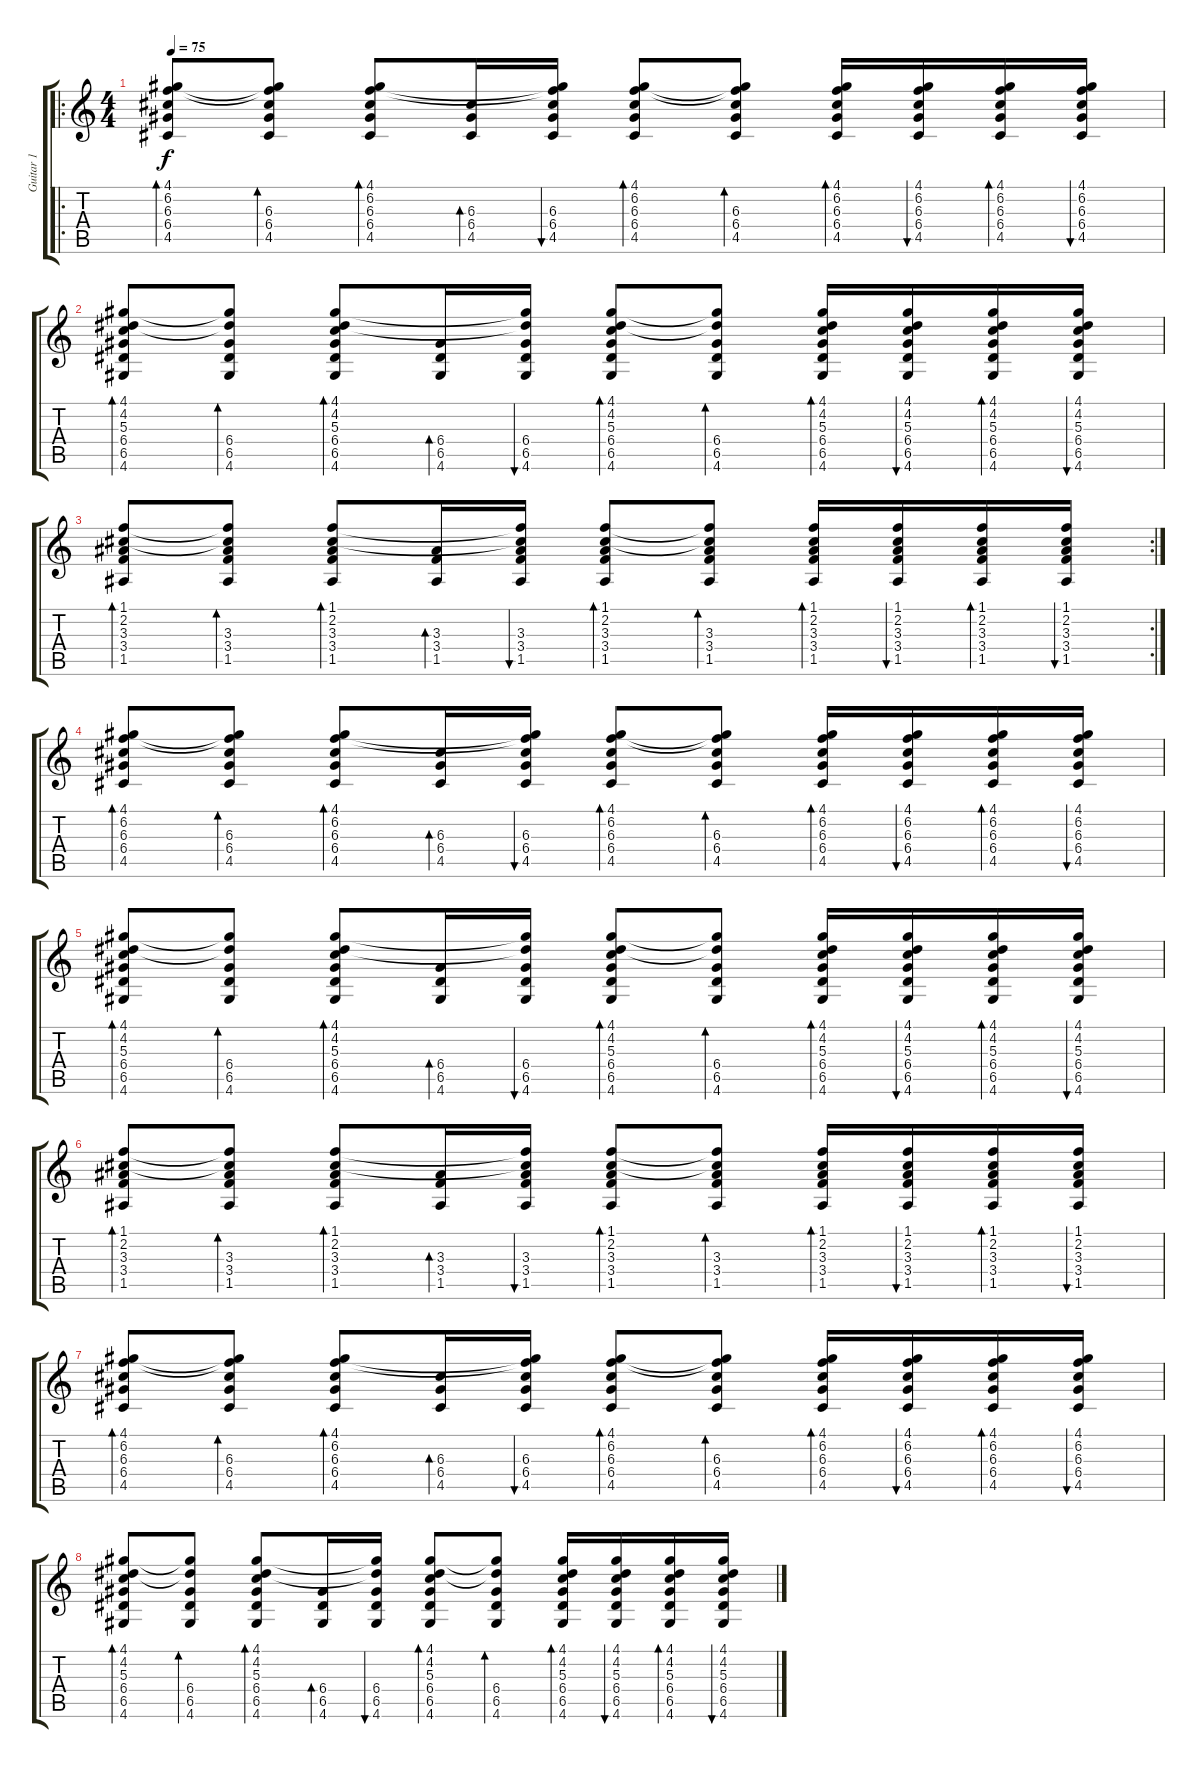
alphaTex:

\track ("Guitar 1" "Guitar 1") {instrument acousticguitarsteel}
\staff {score tabs}
\tuning (E4 B3 G3 D3 A2 E2) {hide}
\ro
\ts (4 4)
\tempo 75
\clef g2
\ks c
(4.1 6.2 6.3 6.4 4.5).8{bd 60 dy f} (4.1{t} 6.2{t} 6.3 6.4 4.5).8{bd 30} (4.1 6.2 6.3 6.4 4.5).8{bd 30} (6.3 6.4 4.5).16{bd 30} (4.1{t} 6.2{t} 6.3 6.4 4.5).16{bu 30} (4.1 6.2 6.3 6.4 4.5).8{bd 60} (4.1{t} 6.2{t} 6.3 6.4 4.5).8{bd 30} (4.1 6.2 6.3 6.4 4.5).16{bd 30} (4.1 6.2 6.3 6.4 4.5).16{bu 30} (4.1 6.2 6.3 6.4 4.5).16{bd 30} (4.1 6.2 6.3 6.4 4.5).16{bu 30} |
(4.1 4.2 5.3 6.4 6.5 4.6).8{bd 60} (4.1{t} 4.2{t} 6.4 6.5 4.6).8{bd 30} (4.1 4.2 5.3 6.4 6.5 4.6).8{bd 30} (6.4 6.5 4.6).16{bd 30} (4.1{t} 4.2{t} 6.4 6.5 4.6).16{bu 30} (4.1 4.2 5.3 6.4 6.5 4.6).8{bd 60} (4.1{t} 4.2{t} 6.4 6.5 4.6).8{bd 30} (4.1 4.2 5.3 6.4 6.5 4.6).16{bd 30} (4.1 4.2 5.3 6.4 6.5 4.6).16{bu 30} (4.1 4.2 5.3 6.4 6.5 4.6).16{bd 30} (4.1 4.2 5.3 6.4 6.5 4.6).16{bu 30} |
\rc 2
(1.1 2.2 3.3 3.4 1.5).8{bd 60} (1.1{t} 2.2{t} 3.3 3.4 1.5).8{bd 30} (1.1 2.2 3.3 3.4 1.5).8{bd 30} (3.3 3.4 1.5).16{bd 30} (1.1{t} 2.2{t} 3.3 3.4 1.5).16{bu 30} (1.1 2.2 3.3 3.4 1.5).8{bd 60} (1.1{t} 2.2{t} 3.3 3.4 1.5).8{bd 30} (1.1 2.2 3.3 3.4 1.5).16{bd 30} (1.1 2.2 3.3 3.4 1.5).16{bu 30} (1.1 2.2 3.3 3.4 1.5).16{bd 30} (1.1 2.2 3.3 3.4 1.5).16{bu 30} |
(4.1 6.2 6.3 6.4 4.5).8{bd 60} (4.1{t} 6.2{t} 6.3 6.4 4.5).8{bd 30} (4.1 6.2 6.3 6.4 4.5).8{bd 30} (6.3 6.4 4.5).16{bd 30} (4.1{t} 6.2{t} 6.3 6.4 4.5).16{bu 30} (4.1 6.2 6.3 6.4 4.5).8{bd 60} (4.1{t} 6.2{t} 6.3 6.4 4.5).8{bd 30} (4.1 6.2 6.3 6.4 4.5).16{bd 30} (4.1 6.2 6.3 6.4 4.5).16{bu 30} (4.1 6.2 6.3 6.4 4.5).16{bd 30} (4.1 6.2 6.3 6.4 4.5).16{bu 30} |
(4.1 4.2 5.3 6.4 6.5 4.6).8{bd 60} (4.1{t} 4.2{t} 6.4 6.5 4.6).8{bd 30} (4.1 4.2 5.3 6.4 6.5 4.6).8{bd 30} (6.4 6.5 4.6).16{bd 30} (4.1{t} 4.2{t} 6.4 6.5 4.6).16{bu 30} (4.1 4.2 5.3 6.4 6.5 4.6).8{bd 60} (4.1{t} 4.2{t} 6.4 6.5 4.6).8{bd 30} (4.1 4.2 5.3 6.4 6.5 4.6).16{bd 30} (4.1 4.2 5.3 6.4 6.5 4.6).16{bu 30} (4.1 4.2 5.3 6.4 6.5 4.6).16{bd 30} (4.1 4.2 5.3 6.4 6.5 4.6).16{bu 30} |
(1.1 2.2 3.3 3.4 1.5).8{bd 60} (1.1{t} 2.2{t} 3.3 3.4 1.5).8{bd 30} (1.1 2.2 3.3 3.4 1.5).8{bd 30} (3.3 3.4 1.5).16{bd 30} (1.1{t} 2.2{t} 3.3 3.4 1.5).16{bu 30} (1.1 2.2 3.3 3.4 1.5).8{bd 60} (1.1{t} 2.2{t} 3.3 3.4 1.5).8{bd 30} (1.1 2.2 3.3 3.4 1.5).16{bd 30} (1.1 2.2 3.3 3.4 1.5).16{bu 30} (1.1 2.2 3.3 3.4 1.5).16{bd 30} (1.1 2.2 3.3 3.4 1.5).16{bu 30} |
(4.1 6.2 6.3 6.4 4.5).8{bd 60} (4.1{t} 6.2{t} 6.3 6.4 4.5).8{bd 30} (4.1 6.2 6.3 6.4 4.5).8{bd 30} (6.3 6.4 4.5).16{bd 30} (4.1{t} 6.2{t} 6.3 6.4 4.5).16{bu 30} (4.1 6.2 6.3 6.4 4.5).8{bd 60} (4.1{t} 6.2{t} 6.3 6.4 4.5).8{bd 30} (4.1 6.2 6.3 6.4 4.5).16{bd 30} (4.1 6.2 6.3 6.4 4.5).16{bu 30} (4.1 6.2 6.3 6.4 4.5).16{bd 30} (4.1 6.2 6.3 6.4 4.5).16{bu 30} |
(4.1 4.2 5.3 6.4 6.5 4.6).8{bd 60} (4.1{t} 4.2{t} 6.4 6.5 4.6).8{bd 30} (4.1 4.2 5.3 6.4 6.5 4.6).8{bd 30} (6.4 6.5 4.6).16{bd 30} (4.1{t} 4.2{t} 6.4 6.5 4.6).16{bu 30} (4.1 4.2 5.3 6.4 6.5 4.6).8{bd 60} (4.1{t} 4.2{t} 6.4 6.5 4.6).8{bd 30} (4.1 4.2 5.3 6.4 6.5 4.6).16{bd 30} (4.1 4.2 5.3 6.4 6.5 4.6).16{bu 30} (4.1 4.2 5.3 6.4 6.5 4.6).16{bd 30} (4.1 4.2 5.3 6.4 6.5 4.6).16{bu 30}
